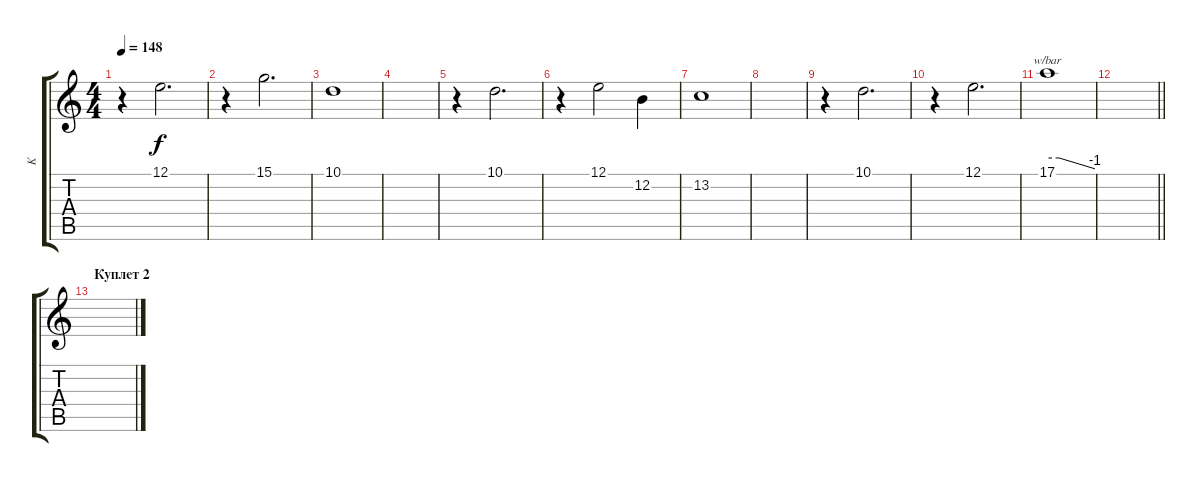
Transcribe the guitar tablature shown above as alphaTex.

\track ("K" "K") {instrument synthbrass2}
\staff {score tabs}
\tuning (E4 B3 G3 D3 A2 E2) {hide}
\ts (4 4)
\tempo 148
\clef g2
\ks c
r.4{dy f} 12.1.2{d} |
r.4 15.1.2{d} |
10.1.1 |
|
r.4 10.1.2{d} |
r.4 12.1.2 12.2.4 |
13.2.1 |
|
r.4 10.1.2{d} |
r.4 12.1.2{d} |
17.1.1{tbe (custom default 0 0 15 0 60 -4)} |
\barLineRight lightlight
|
\section ("" "Куплет 2")
